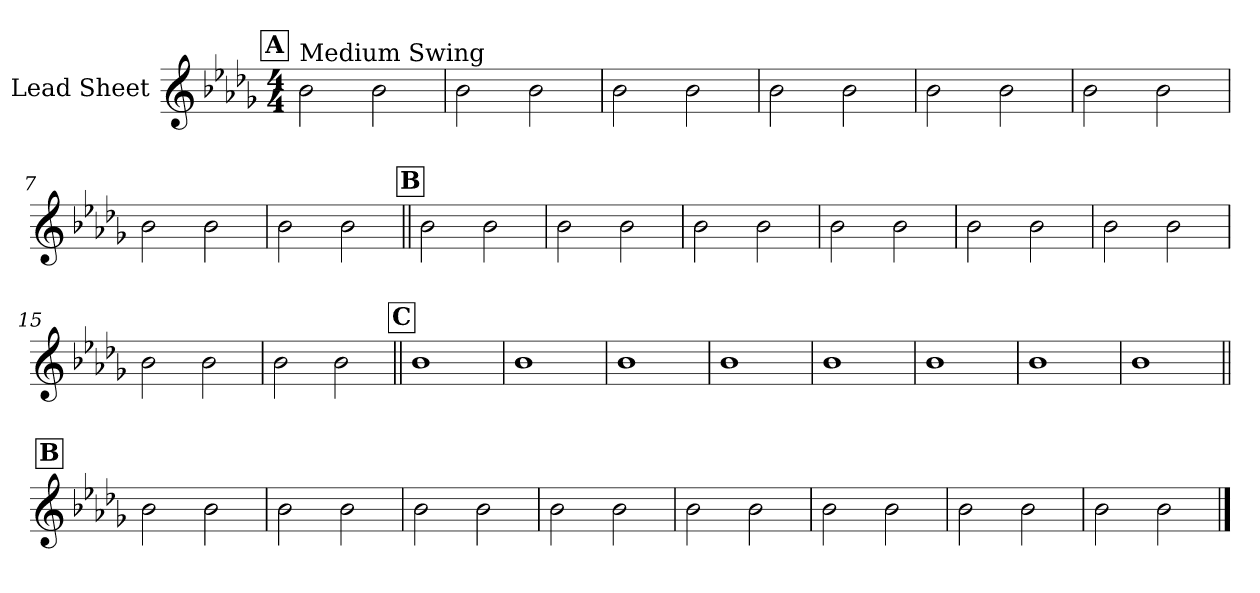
**kern
*part1
*staff1
*I"Lead Sheet
*clefG2
*k[b-e-a-d-g-]
*D-:
*M4/4
!!LO:REH:place=s1:a:fs=14:t=A
=1
!LO:TX:a:t=Medium Swing
2b-\
2b-\
=2
2b-\
2b-\
=3
2b-\
2b-\
=4
2b-\
2b-\
!!LO:LB:g=z
=5
2b-\
2b-\
=6
2b-\
2b-\
=7
2b-\
2b-\
=8
2b-\
2b-\
!!LO:LB:g=z
!!LO:REH:place=s1:a:fs=14:t=B
=9||
2b-\
2b-\
=10
2b-\
2b-\
=11
2b-\
2b-\
=12
2b-\
2b-\
!!LO:LB:g=z
=13
2b-\
2b-\
=14
2b-\
2b-\
=15
2b-\
2b-\
=16
2b-\
2b-\
!!LO:LB:g=z
!!LO:REH:place=s1:a:fs=14:t=C
=17||
1b-
=18
1b-
=19
1b-
=20
1b-
!!LO:LB:g=z
=21
1b-
=22
1b-
=23
1b-
=24
1b-
!!LO:LB:g=z
!!LO:REH:place=s1:a:fs=14:t=B
=25||
2b-\
2b-\
=26
2b-\
2b-\
=27
2b-\
2b-\
=28
2b-\
2b-\
!!LO:LB:g=z
=29
2b-\
2b-\
=30
2b-\
2b-\
=31
2b-\
2b-\
=32
2b-\
2b-\
==
*-
